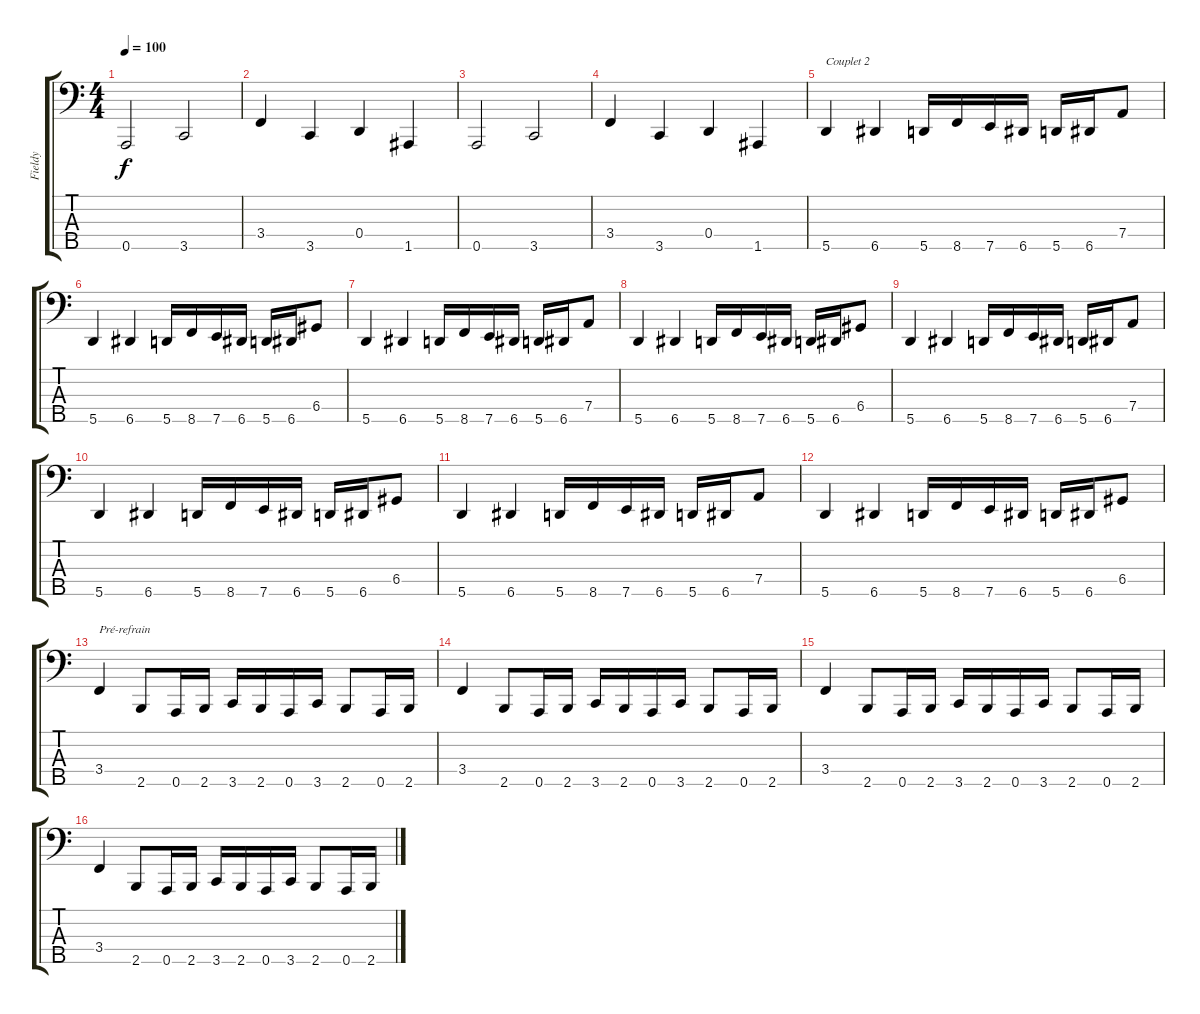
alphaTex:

\track ("Fieldy" "Fieldy") {instrument slapbass1}
\staff {score tabs}
\tuning (F2 C2 G1 D1 A0) {hide}
\ts (4 4)
\tempo 100
\clef f4
\ks c
0.5.2{dy f} 3.5.2 |
3.4.4 3.5.4 0.4.4 1.5.4 |
0.5.2 3.5.2 |
3.4.4 3.5.4 0.4.4 1.5.4 |
5.5.4{txt "Couplet 2"} 6.5.4 5.5.16 8.5.16 7.5.16 6.5.16 5.5.16 6.5.16 7.4.8 |
5.5.4 6.5.4 5.5.16 8.5.16 7.5.16 6.5.16 5.5.16 6.5.16 6.4.8 |
5.5.4 6.5.4 5.5.16 8.5.16 7.5.16 6.5.16 5.5.16 6.5.16 7.4.8 |
5.5.4 6.5.4 5.5.16 8.5.16 7.5.16 6.5.16 5.5.16 6.5.16 6.4.8 |
5.5.4 6.5.4 5.5.16 8.5.16 7.5.16 6.5.16 5.5.16 6.5.16 7.4.8 |
5.5.4 6.5.4 5.5.16 8.5.16 7.5.16 6.5.16 5.5.16 6.5.16 6.4.8 |
5.5.4 6.5.4 5.5.16 8.5.16 7.5.16 6.5.16 5.5.16 6.5.16 7.4.8 |
5.5.4 6.5.4 5.5.16 8.5.16 7.5.16 6.5.16 5.5.16 6.5.16 6.4.8 |
3.4.4{txt "Pré-refrain"} 2.5.8 0.5.16 2.5.16 3.5.16 2.5.16 0.5.16 3.5.16 2.5.8 0.5.16 2.5.16 |
3.4.4 2.5.8 0.5.16 2.5.16 3.5.16 2.5.16 0.5.16 3.5.16 2.5.8 0.5.16 2.5.16 |
3.4.4 2.5.8 0.5.16 2.5.16 3.5.16 2.5.16 0.5.16 3.5.16 2.5.8 0.5.16 2.5.16 |
3.4.4 2.5.8 0.5.16 2.5.16 3.5.16 2.5.16 0.5.16 3.5.16 2.5.8 0.5.16 2.5.16
